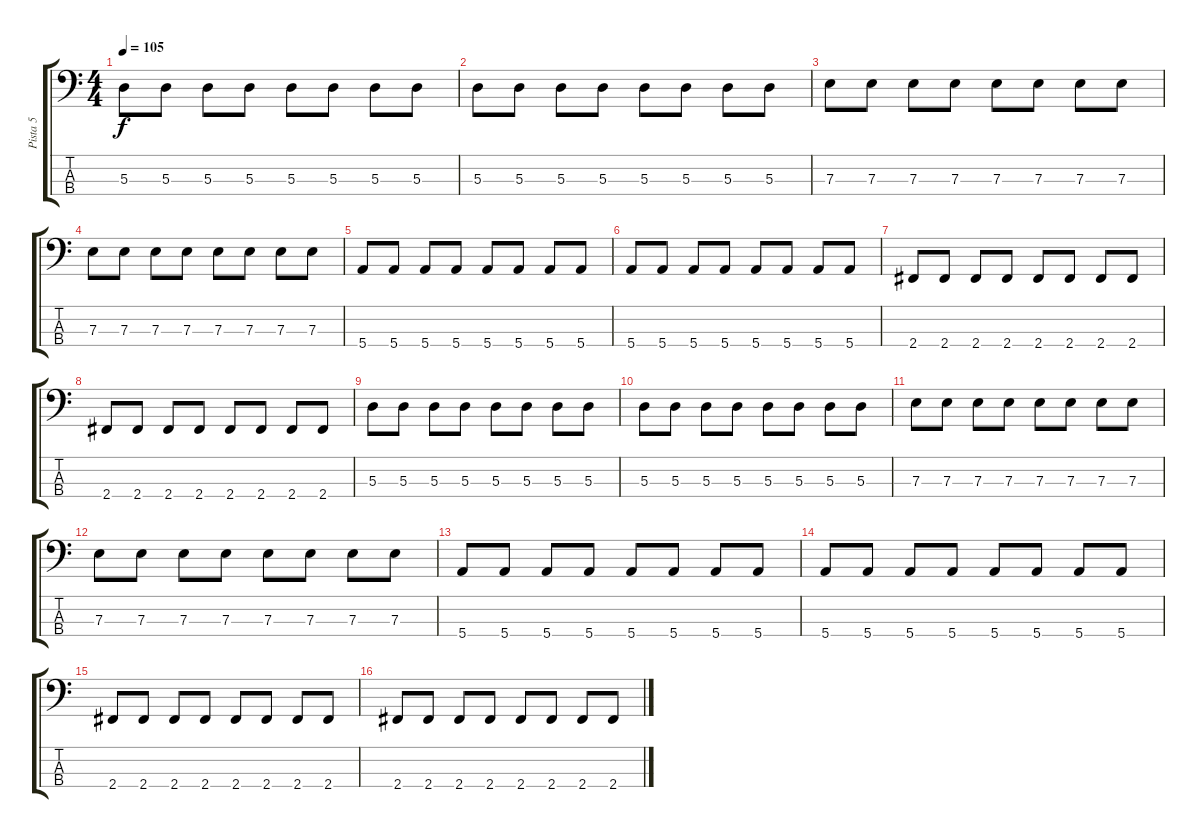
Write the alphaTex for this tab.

\track ("Pista 5" "Pista 5") {instrument electricbassfinger}
\staff {score tabs}
\tuning (G2 D2 A1 E1) {hide}
\ts (4 4)
\tempo 105
\clef f4
\ks c
5.3.8{dy f} 5.3.8 5.3.8 5.3.8 5.3.8 5.3.8 5.3.8 5.3.8 |
5.3.8 5.3.8 5.3.8 5.3.8 5.3.8 5.3.8 5.3.8 5.3.8 |
7.3.8 7.3.8 7.3.8 7.3.8 7.3.8 7.3.8 7.3.8 7.3.8 |
7.3.8 7.3.8 7.3.8 7.3.8 7.3.8 7.3.8 7.3.8 7.3.8 |
5.4.8 5.4.8 5.4.8 5.4.8 5.4.8 5.4.8 5.4.8 5.4.8 |
5.4.8 5.4.8 5.4.8 5.4.8 5.4.8 5.4.8 5.4.8 5.4.8 |
2.4.8 2.4.8 2.4.8 2.4.8 2.4.8 2.4.8 2.4.8 2.4.8 |
2.4.8 2.4.8 2.4.8 2.4.8 2.4.8 2.4.8 2.4.8 2.4.8 |
5.3.8 5.3.8 5.3.8 5.3.8 5.3.8 5.3.8 5.3.8 5.3.8 |
5.3.8 5.3.8 5.3.8 5.3.8 5.3.8 5.3.8 5.3.8 5.3.8 |
7.3.8 7.3.8 7.3.8 7.3.8 7.3.8 7.3.8 7.3.8 7.3.8 |
7.3.8 7.3.8 7.3.8 7.3.8 7.3.8 7.3.8 7.3.8 7.3.8 |
5.4.8 5.4.8 5.4.8 5.4.8 5.4.8 5.4.8 5.4.8 5.4.8 |
5.4.8 5.4.8 5.4.8 5.4.8 5.4.8 5.4.8 5.4.8 5.4.8 |
2.4.8 2.4.8 2.4.8 2.4.8 2.4.8 2.4.8 2.4.8 2.4.8 |
2.4.8 2.4.8 2.4.8 2.4.8 2.4.8 2.4.8 2.4.8 2.4.8
